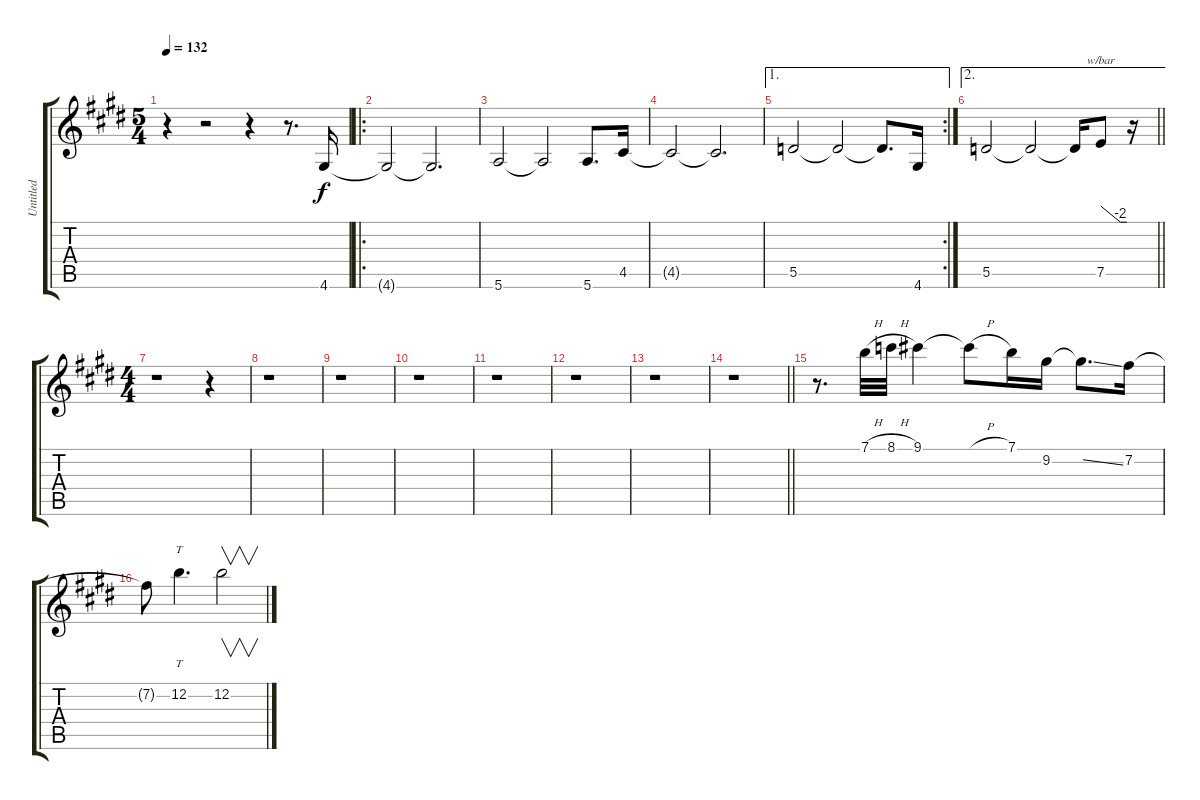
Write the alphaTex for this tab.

\track ("Untitled" "Untitled") {instrument overdrivenguitar}
\staff {score tabs}
\tuning (E4 B3 G3 D3 A2 E2) {hide}
\ts (5 4)
\tempo 132
\clef g2
\ks e
r.4{dy f instrument overdrivenguitar} r.2 r.4 r.8{d} 4.6.16 |
\ro
\ks c#minor
4.6{t}.2 4.6{t}.2{d} |
5.6.2 5.6{t}.2 5.6.8{d} 4.5.16 |
4.5{t}.2 4.5{t}.2{d} |
\ae 1
\rc 2
\ks e
5.5.2 5.5{t}.2 5.5{t}.8{d} 4.6.16 |
\ae 2
\barLineRight lightlight
\ks c#minor
5.5.2 5.5{t}.2 5.5{t}.16 7.5.8{tbe (custom default 0 0 45 -8 60 -8)} r.16 |
\ts (4 4)
r.1 r.4 |
r.1 |
r.1 |
r.1 |
r.1 |
r.1 |
r.1 |
\barLineRight lightlight
r.1 |
r.8{d} 7.1{h}.32 8.1{h}.32 9.1.4 9.1{h t}.8 7.1.16 9.2.16 9.2{ss t}.8{d} 7.2.16 |
7.2{t}.8 12.2.4{tt d} 12.2.2{v}
